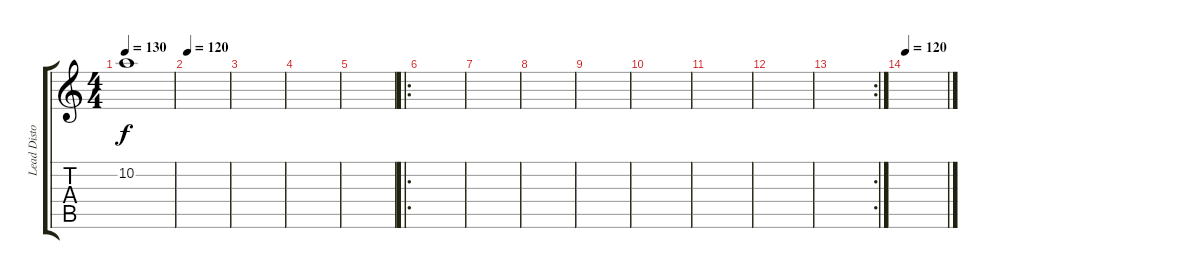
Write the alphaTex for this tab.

\track ("Lead Distortion Guitar" "Lead Disto") {instrument distortionguitar}
\staff {score tabs}
\tuning (E4 B3 G3 D3 A2 E2) {hide}
\ts (4 4)
\tempo 130
\clef g2
\ks c
10.2{t}.1{dy f} |
\tempo 120
|
|
|
|
\ro
|
|
|
|
|
|
|
\rc 2
|
\tempo 120
